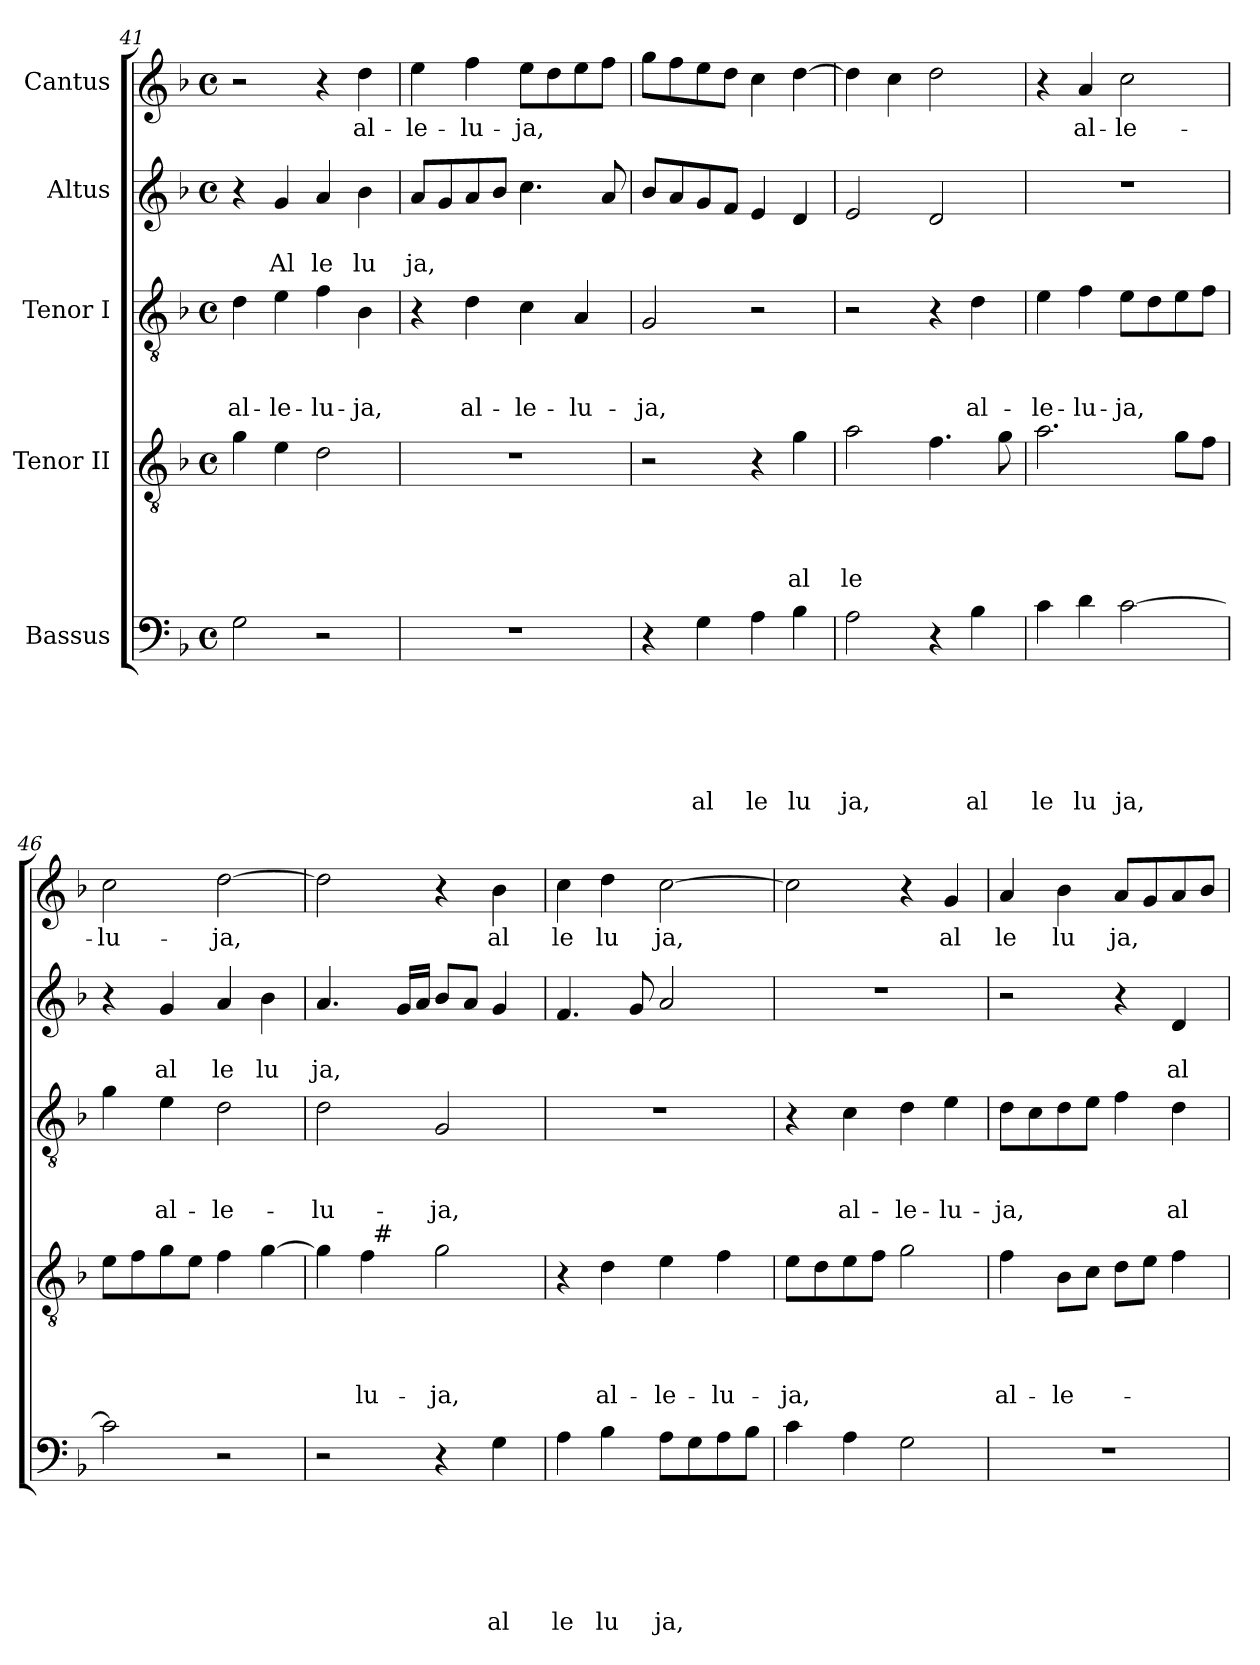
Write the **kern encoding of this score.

**kern	**text	**text	**text	**text	**text	**text	**kern	**text	**text	**text	**text	**kern	**text	**text	**text	**kern	**text	**text	**kern	**text
*part5	*part5	*part5	*part5	*part5	*part5	*part5	*part4	*part4	*part4	*part4	*part4	*part3	*part3	*part3	*part3	*part2	*part2	*part2	*part1	*part1
*staff5	*staff5	*staff5	*staff5	*staff5	*staff5	*staff5	*staff4	*staff4	*staff4	*staff4	*staff4	*staff3	*staff3	*staff3	*staff3	*staff2	*staff2	*staff2	*staff1	*staff1
*I"Bassus	*	*	*	*	*	*	*I"Tenor II	*	*	*	*	*I"Tenor I	*	*	*	*I"Altus	*	*	*I"Cantus	*
*clefF4	*	*	*	*	*	*	*clefGv2	*	*	*	*	*clefGv2	*	*	*	*clefG2	*	*	*clefG2	*
*k[b-]	*	*	*	*	*	*	*k[b-]	*	*	*	*	*k[b-]	*	*	*	*k[b-]	*	*	*k[b-]	*
*F:	*	*	*	*	*	*	*F:	*	*	*	*	*F:	*	*	*	*F:	*	*	*F:	*
*M4/4	*	*	*	*	*	*	*M4/4	*	*	*	*	*M4/4	*	*	*	*M4/4	*	*	*M4/4	*
*met(c)	*	*	*	*	*	*	*met(c)	*	*	*	*	*met(c)	*	*	*	*met(c)	*	*	*met(c)	*
=41	=41	=41	=41	=41	=41	=41	=41	=41	=41	=41	=41	=41	=41	=41	=41	=41	=41	=41	=41	=41
!	!	!	!	!	!	!	!	!	!	!	!	!	!	!	!LO:LY:b	!	!	!	!	!
2G\	.	.	.	.	.	.	4g\	.	.	.	.	4d\	.	.	al-	4r	.	.	2r	.
!	!	!	!	!	!	!	!	!	!	!	!	!	!	!	!LO:LY:b	!	!	!LO:LY:b	!	!
.	.	.	.	.	.	.	4e\	.	.	.	.	4e\	.	.	-le-	4g/	.	Al	.	.
!	!	!	!	!	!	!	!	!	!	!	!	!	!	!	!LO:LY:b	!	!	!LO:LY:b	!	!
2r	.	.	.	.	.	.	2d\	.	.	.	.	4f\	.	.	-lu-	4a/	.	le	4r	.
!	!	!	!	!	!	!	!	!	!	!	!	!	!	!	!LO:LY:b	!	!	!LO:LY:b	!	!LO:LY:b
.	.	.	.	.	.	.	.	.	.	.	.	4B-\	.	.	-ja,	4b-\	.	lu	4dd\	al-
=42	=42	=42	=42	=42	=42	=42	=42	=42	=42	=42	=42	=42	=42	=42	=42	=42	=42	=42	=42	=42
!	!	!	!	!	!	!	!	!	!	!	!	!	!	!	!	!	!	!LO:LY:b	!	!LO:LY:b
1r	.	.	.	.	.	.	1r	.	.	.	.	4r	.	.	.	8a/L	.	ja,	4ee\	-le-
.	.	.	.	.	.	.	.	.	.	.	.	.	.	.	.	8g/	.	.	.	.
!	!	!	!	!	!	!	!	!	!	!	!	!	!	!	!LO:LY:b	!	!	!	!	!LO:LY:b
.	.	.	.	.	.	.	.	.	.	.	.	4d\	.	.	al-	8a/	.	.	4ff\	-lu-
.	.	.	.	.	.	.	.	.	.	.	.	.	.	.	.	8b-/J	.	.	.	.
!	!	!	!	!	!	!	!	!	!	!	!	!	!	!	!LO:LY:b	!	!	!	!	!LO:LY:b
.	.	.	.	.	.	.	.	.	.	.	.	4c\	.	.	-le-	4.cc\	.	.	8ee\L	-ja,
.	.	.	.	.	.	.	.	.	.	.	.	.	.	.	.	.	.	.	8dd\	.
!	!	!	!	!	!	!	!	!	!	!	!	!	!	!	!LO:LY:b	!	!	!	!	!
.	.	.	.	.	.	.	.	.	.	.	.	4A/	.	.	-lu-	.	.	.	8ee\	.
.	.	.	.	.	.	.	.	.	.	.	.	.	.	.	.	8a/	.	.	8ff\J	.
=43	=43	=43	=43	=43	=43	=43	=43	=43	=43	=43	=43	=43	=43	=43	=43	=43	=43	=43	=43	=43
!	!	!	!	!	!	!	!	!	!	!	!	!	!	!	!LO:LY:b	!	!	!	!	!
4r	.	.	.	.	.	.	2r	.	.	.	.	2G/	.	.	-ja,	8b-/L	.	.	8gg\L	.
.	.	.	.	.	.	.	.	.	.	.	.	.	.	.	.	8a/	.	.	8ff\	.
!	!	!	!	!	!	!LO:LY:b	!	!	!	!	!	!	!	!	!	!	!	!	!	!
4G\	.	.	.	.	.	al	.	.	.	.	.	.	.	.	.	8g/	.	.	8ee\	.
.	.	.	.	.	.	.	.	.	.	.	.	.	.	.	.	8f/J	.	.	8dd\J	.
!	!	!	!	!	!	!LO:LY:b	!	!	!	!	!	!	!	!	!	!	!	!	!	!
4A\	.	.	.	.	.	le	4r	.	.	.	.	2r	.	.	.	4e/	.	.	4cc\	.
!	!	!	!	!	!	!LO:LY:b	!	!	!	!	!LO:LY:b	!	!	!	!	!	!	!	!	!
4B-\	.	.	.	.	.	lu	4g\	.	.	.	al	.	.	.	.	4d/	.	.	[>4dd\	.
=44	=44	=44	=44	=44	=44	=44	=44	=44	=44	=44	=44	=44	=44	=44	=44	=44	=44	=44	=44	=44
!	!	!	!	!	!	!LO:LY:b	!	!	!	!	!LO:LY:b	!	!	!	!	!	!	!	!	!
2A\	.	.	.	.	.	ja,	2a\	.	.	.	le	2r	.	.	.	2e/	.	.	4dd\]	.
.	.	.	.	.	.	.	.	.	.	.	.	.	.	.	.	.	.	.	4cc\	.
4r	.	.	.	.	.	.	4.f\	.	.	.	.	4r	.	.	.	2d/	.	.	2dd\	.
!	!	!	!	!	!	!LO:LY:b	!	!	!	!	!	!	!	!	!LO:LY:b	!	!	!	!	!
4B-\	.	.	.	.	.	al	.	.	.	.	.	4d\	.	.	al-	.	.	.	.	.
.	.	.	.	.	.	.	8g\	.	.	.	.	.	.	.	.	.	.	.	.	.
=45	=45	=45	=45	=45	=45	=45	=45	=45	=45	=45	=45	=45	=45	=45	=45	=45	=45	=45	=45	=45
!	!	!	!	!	!	!LO:LY:b	!	!	!	!	!	!	!	!	!LO:LY:b	!	!	!	!	!
4c\	.	.	.	.	.	le	2.a\	.	.	.	.	4e\	.	.	-le-	1r	.	.	4r	.
!	!	!	!	!	!	!LO:LY:b	!	!	!	!	!	!	!	!	!LO:LY:b	!	!	!	!	!LO:LY:b
4d\	.	.	.	.	.	lu	.	.	.	.	.	4f\	.	.	-lu-	.	.	.	4a/	al-
!	!	!	!	!	!	!LO:LY:b	!	!	!	!	!	!	!	!	!LO:LY:b	!	!	!	!	!LO:LY:b
[>2c\	.	.	.	.	.	ja,	.	.	.	.	.	8e\L	.	.	-ja,	.	.	.	2cc\	-le-
.	.	.	.	.	.	.	.	.	.	.	.	8d\	.	.	.	.	.	.	.	.
.	.	.	.	.	.	.	8g\L	.	.	.	.	8e\	.	.	.	.	.	.	.	.
.	.	.	.	.	.	.	8f\J	.	.	.	.	8f\J	.	.	.	.	.	.	.	.
=46	=46	=46	=46	=46	=46	=46	=46	=46	=46	=46	=46	=46	=46	=46	=46	=46	=46	=46	=46	=46
!	!	!	!	!	!	!	!	!	!	!	!	!	!	!	!	!	!	!	!	!LO:LY:b
2c\]	.	.	.	.	.	.	8e\L	.	.	.	.	4g\	.	.	.	4r	.	.	2cc\	-lu-
.	.	.	.	.	.	.	8f\	.	.	.	.	.	.	.	.	.	.	.	.	.
!	!	!	!	!	!	!	!	!	!	!	!	!	!	!	!LO:LY:b	!	!	!LO:LY:b	!	!
.	.	.	.	.	.	.	8g\	.	.	.	.	4e\	.	.	al-	4g/	.	al	.	.
.	.	.	.	.	.	.	8e\J	.	.	.	.	.	.	.	.	.	.	.	.	.
!	!	!	!	!	!	!	!	!	!	!	!	!	!	!	!LO:LY:b	!	!	!LO:LY:b	!	!LO:LY:b
2r	.	.	.	.	.	.	4f\	.	.	.	.	2d\	.	.	-le-	4a/	.	le	[<2dd\	-ja,
!	!	!	!	!	!	!	!	!	!	!	!	!	!	!	!	!	!	!LO:LY:b	!	!
.	.	.	.	.	.	.	[<4g\	.	.	.	.	.	.	.	.	4b-\	.	lu	.	.
!!LO:LB:g=z
=47	=47	=47	=47	=47	=47	=47	=47	=47	=47	=47	=47	=47	=47	=47	=47	=47	=47	=47	=47	=47
!	!	!	!	!	!	!	!	!	!	!	!	!	!	!	!LO:LY:b	!	!	!LO:LY:b	!	!
*	*	*	*	*	*	*	*^	*	*	*	*	*	*	*	*	*	*	*	*	*
2r	.	.	.	.	.	.	4g\]	4ryy	.	.	.	.	2d\	.	.	-lu-	4.a/	.	ja,	2dd\]	.
!	!	!	!	!	!	!	!	!	!	!	!	!LO:LY:b	!	!	!	!	!	!	!	!	!
.	.	.	.	.	.	.	4f\	32ryy	.	.	.	lu-	.	.	.	.	.	.	.	.	.
!	!	!	!	!	!	!	!	!LO:TX:a:t=#	!	!	!	!	!	!	!	!	!	!	!	!	!
.	.	.	.	.	.	.	.	2ryy	.	.	.	.	.	.	.	.	.	.	.	.	.
.	.	.	.	.	.	.	.	.	.	.	.	.	.	.	.	.	16g/LL	.	.	.	.
.	.	.	.	.	.	.	.	.	.	.	.	.	.	.	.	.	16a/JJ	.	.	.	.
!	!	!	!	!	!	!	!	!	!	!	!	!LO:LY:b	!	!	!	!LO:LY:b	!	!	!	!	!
4r	.	.	.	.	.	.	2g\	.	.	.	.	-ja,	2G/	.	.	-ja,	8b-/L	.	.	4r	.
.	.	.	.	.	.	.	.	.	.	.	.	.	.	.	.	.	8a/J	.	.	.	.
!	!	!	!	!	!	!LO:LY:b	!	!	!	!	!	!	!	!	!	!	!	!	!	!	!LO:LY:b
4G\	.	.	.	.	.	al	.	.	.	.	.	.	.	.	.	.	4g/	.	.	4b-\	al
.	.	.	.	.	.	.	.	8..ryy	.	.	.	.	.	.	.	.	.	.	.	.	.
=48	=48	=48	=48	=48	=48	=48	=48	=48	=48	=48	=48	=48	=48	=48	=48	=48	=48	=48	=48	=48	=48
!	!	!	!	!	!	!LO:LY:b	!	!	!	!	!	!	!	!	!	!	!	!	!	!	!LO:LY:b
*	*	*	*	*	*	*	*v	*v	*	*	*	*	*	*	*	*	*	*	*	*	*
4A\	.	.	.	.	.	le	4r	.	.	.	.	1r	.	.	.	4.f/	.	.	4cc\	le
!	!	!	!	!	!	!LO:LY:b	!	!	!	!	!LO:LY:b	!	!	!	!	!	!	!	!	!LO:LY:b
4B-\	.	.	.	.	.	lu	4d\	.	.	.	al-	.	.	.	.	.	.	.	4dd\	lu
.	.	.	.	.	.	.	.	.	.	.	.	.	.	.	.	8g/	.	.	.	.
!	!	!	!	!	!	!LO:LY:b	!	!	!	!	!LO:LY:b	!	!	!	!	!	!	!	!	!LO:LY:b
8A\L	.	.	.	.	.	ja,	4e\	.	.	.	-le-	.	.	.	.	2a/	.	.	[>2cc\	ja,
8G\	.	.	.	.	.	.	.	.	.	.	.	.	.	.	.	.	.	.	.	.
!	!	!	!	!	!	!	!	!	!	!	!LO:LY:b	!	!	!	!	!	!	!	!	!
8A\	.	.	.	.	.	.	4f\	.	.	.	-lu-	.	.	.	.	.	.	.	.	.
8B-\J	.	.	.	.	.	.	.	.	.	.	.	.	.	.	.	.	.	.	.	.
=49	=49	=49	=49	=49	=49	=49	=49	=49	=49	=49	=49	=49	=49	=49	=49	=49	=49	=49	=49	=49
!	!	!	!	!	!	!	!	!	!	!	!LO:LY:b	!	!	!	!	!	!	!	!	!
4c\	.	.	.	.	.	.	8e\L	.	.	.	-ja,	4r	.	.	.	1r	.	.	2cc\]	.
.	.	.	.	.	.	.	8d\	.	.	.	.	.	.	.	.	.	.	.	.	.
!	!	!	!	!	!	!	!	!	!	!	!	!	!	!	!LO:LY:b	!	!	!	!	!
4A\	.	.	.	.	.	.	8e\	.	.	.	.	4c\	.	.	al-	.	.	.	.	.
.	.	.	.	.	.	.	8f\J	.	.	.	.	.	.	.	.	.	.	.	.	.
!	!	!	!	!	!	!	!	!	!	!	!	!	!	!	!LO:LY:b	!	!	!	!	!
2G\	.	.	.	.	.	.	2g\	.	.	.	.	4d\	.	.	-le-	.	.	.	4r	.
!	!	!	!	!	!	!	!	!	!	!	!	!	!	!	!LO:LY:b	!	!	!	!	!LO:LY:b
.	.	.	.	.	.	.	.	.	.	.	.	4e\	.	.	-lu-	.	.	.	4g/	al
=50	=50	=50	=50	=50	=50	=50	=50	=50	=50	=50	=50	=50	=50	=50	=50	=50	=50	=50	=50	=50
!	!	!	!	!	!	!	!	!	!	!	!LO:LY:b	!	!	!	!LO:LY:b	!	!	!	!	!LO:LY:b
1r	.	.	.	.	.	.	4f\	.	.	.	al-	8d\L	.	.	-ja,	2r	.	.	4a/	le
.	.	.	.	.	.	.	.	.	.	.	.	8c\	.	.	.	.	.	.	.	.
!	!	!	!	!	!	!	!	!	!	!	!LO:LY:b	!	!	!	!	!	!	!	!	!LO:LY:b
.	.	.	.	.	.	.	8B-\L	.	.	.	-le-	8d\	.	.	.	.	.	.	4b-\	lu
.	.	.	.	.	.	.	8c\J	.	.	.	.	8e\J	.	.	.	.	.	.	.	.
!	!	!	!	!	!	!	!	!	!	!	!	!	!	!	!	!	!	!	!	!LO:LY:b
.	.	.	.	.	.	.	8d\L	.	.	.	.	4f\	.	.	.	4r	.	.	8a/L	ja,
.	.	.	.	.	.	.	8e\J	.	.	.	.	.	.	.	.	.	.	.	8g/	.
!	!	!	!	!	!	!	!	!	!	!	!	!	!	!	!LO:LY:b	!	!	!LO:LY:b	!	!
.	.	.	.	.	.	.	4f\	.	.	.	.	4d\	.	.	al-	4d/	.	al	8a/	.
.	.	.	.	.	.	.	.	.	.	.	.	.	.	.	.	.	.	.	8b-/J	.
=	=	=	=	=	=	=	=	=	=	=	=	=	=	=	=	=	=	=	=	=
*-	*-	*-	*-	*-	*-	*-	*-	*-	*-	*-	*-	*-	*-	*-	*-	*-	*-	*-	*-	*-
